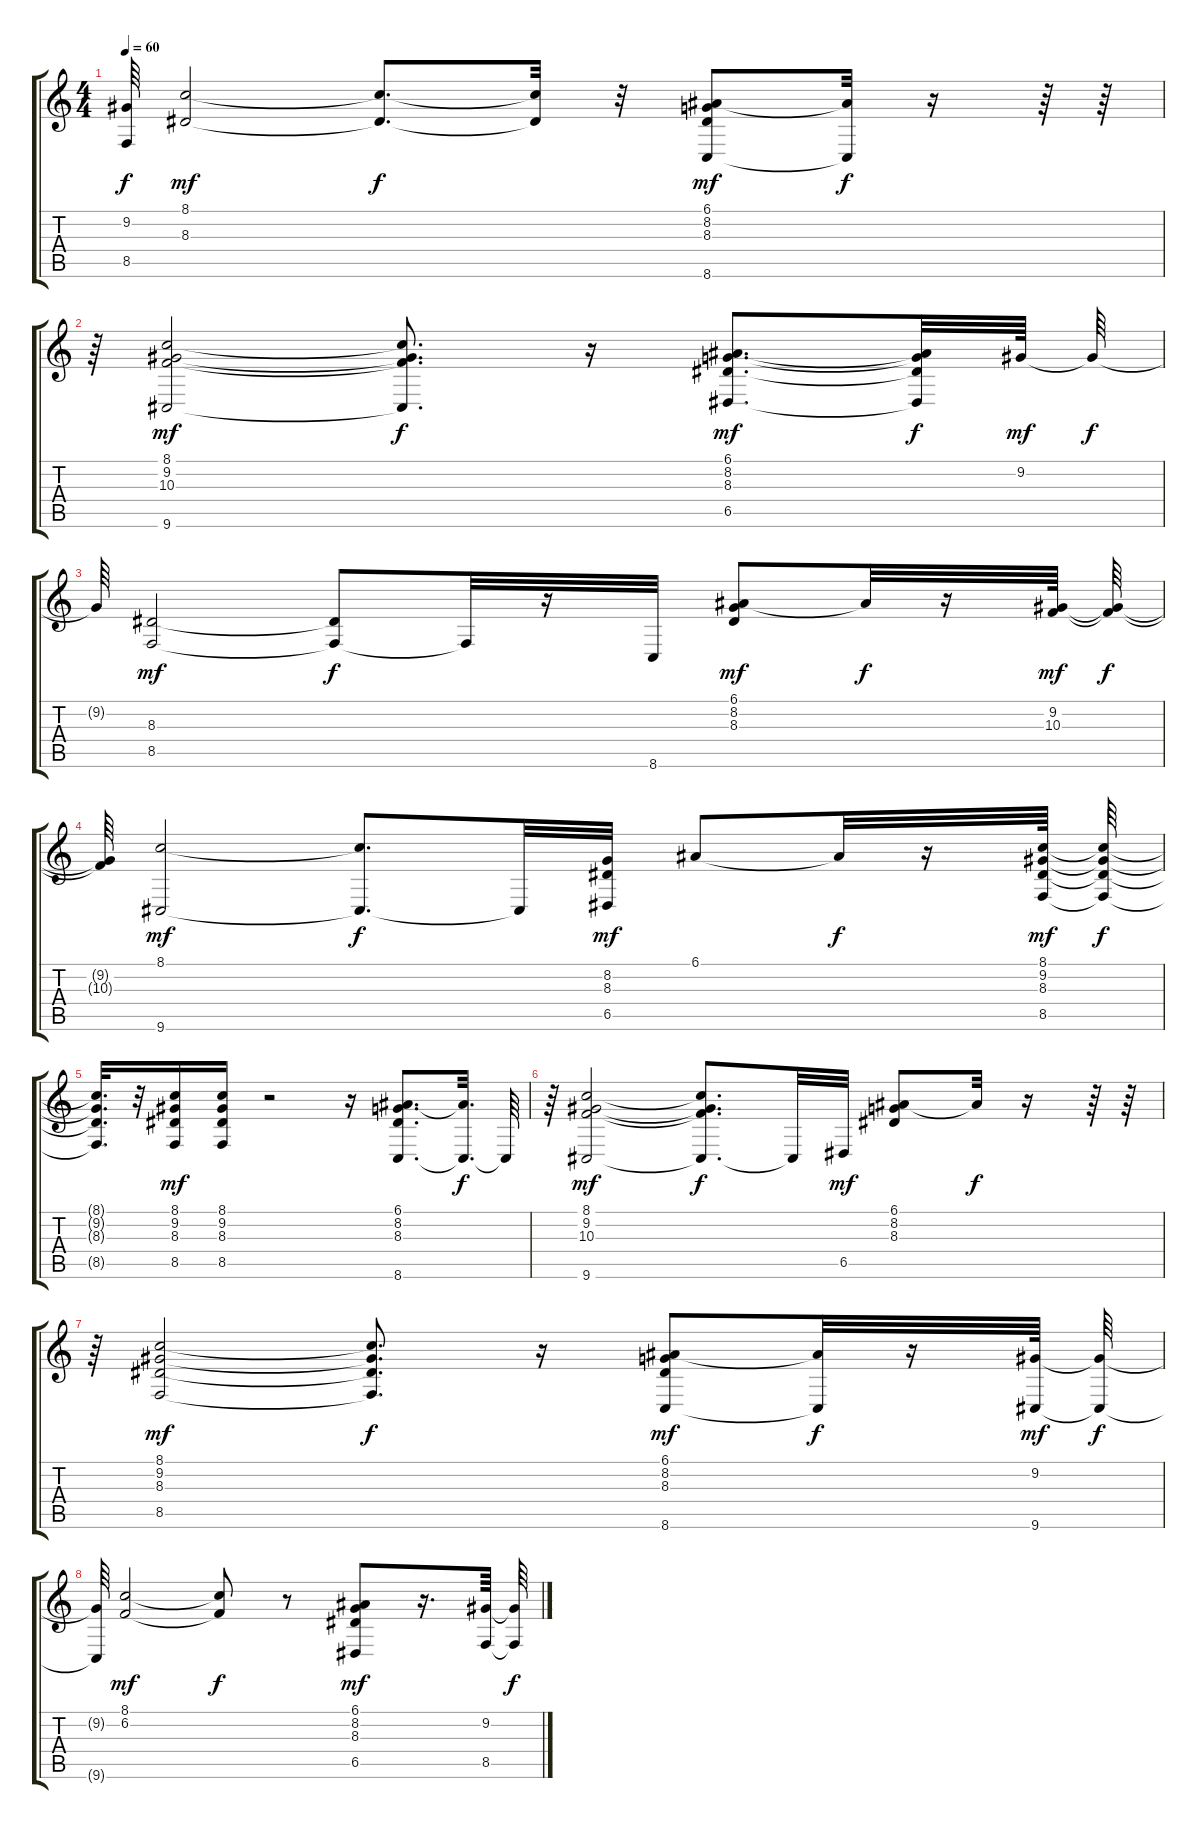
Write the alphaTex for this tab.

\track "" {instrument electricpiano1}
\staff {score tabs}
\tuning (E4 B3 G3 D3 A2 E2) {hide}
\ts (4 4)
\tempo 60
\clef g2
\ks c
(9.2{t} 8.5{t}).64{dy f} (8.1 8.3).2{dy mf} (8.1{t} 8.3{t}).8{d dy f} (8.1{t} 8.3{t}).32 r.32 (6.1 8.2 8.3 8.6).8{dy mf} (6.1{t} 8.6{t}).32{dy f} r.16 r.64 r.64 |
r.64 (8.1 9.2 10.3 9.6).2{dy mf} (8.1{t} 9.2{t} 10.3{t} 9.6{t}).8{d dy f} r.16 (6.1 8.2 8.3 6.5).8{d dy mf} (6.1{t} 8.2{t} 8.3{t} 6.5{t}).32{dy f} 9.2.64{dy mf} 9.2{t}.64{dy f} |
9.2{t}.64 (8.3 8.5).2{dy mf} (8.3{t} 8.5{t}).8{dy f} 8.5{t}.32 r.16 8.6.32 (6.1 8.2 8.3).8{dy mf} 6.1{t}.32{dy f} r.16 (9.2 10.3).64{dy mf} (9.2{t} 10.3{t}).64{dy f} |
(9.2{t} 10.3{t}).64 (8.1 9.6).2{dy mf} (8.1{t} 9.6{t}).8{d dy f} 9.6{t}.32 (8.2 8.3 6.5).32{dy mf} 6.1.8 6.1{t}.32{dy f} r.16 (8.1 9.2 8.3 8.5).64{dy mf} (8.1{t} 9.2{t} 8.3{t} 8.5{t}).64{dy f} |
(8.1{t} 9.2{t} 8.3{t} 8.5{t}).32{d} r.32 (8.1 9.2 8.3 8.5).16{dy mf} (8.1 9.2 8.3 8.5).16 r.2 r.16 (6.1 8.2 8.3 8.6).8{d} (6.1{t} 8.6{t}).32{d dy f} 8.6{t}.64 |
r.64 (8.1 9.2 10.3 9.6).2{dy mf} (8.1{t} 9.2{t} 10.3{t} 9.6{t}).8{d dy f} 9.6{t}.32 6.5.32{dy mf} (6.1 8.2 8.3).8 6.1{t}.32{dy f} r.16 r.64 r.64 |
r.64 (8.1 9.2 8.3 8.5).2{dy mf} (8.1{t} 9.2{t} 8.3{t} 8.5{t}).8{d dy f} r.16 (6.1 8.2 8.3 8.6).8{dy mf} (6.1{t} 8.6{t}).32{dy f} r.16 (9.2 9.6).64{dy mf} (9.2{t} 9.6{t}).64{dy f} |
(9.2{t} 9.6{t}).64 (8.1 6.2).2{dy mf} (8.1{t} 6.2{t}).8{dy f} r.8 (6.1 8.2 8.3 6.5).8{dy mf} r.16{d} (9.2 8.5).64 (9.2{t} 8.5{t}).64{dy f}
